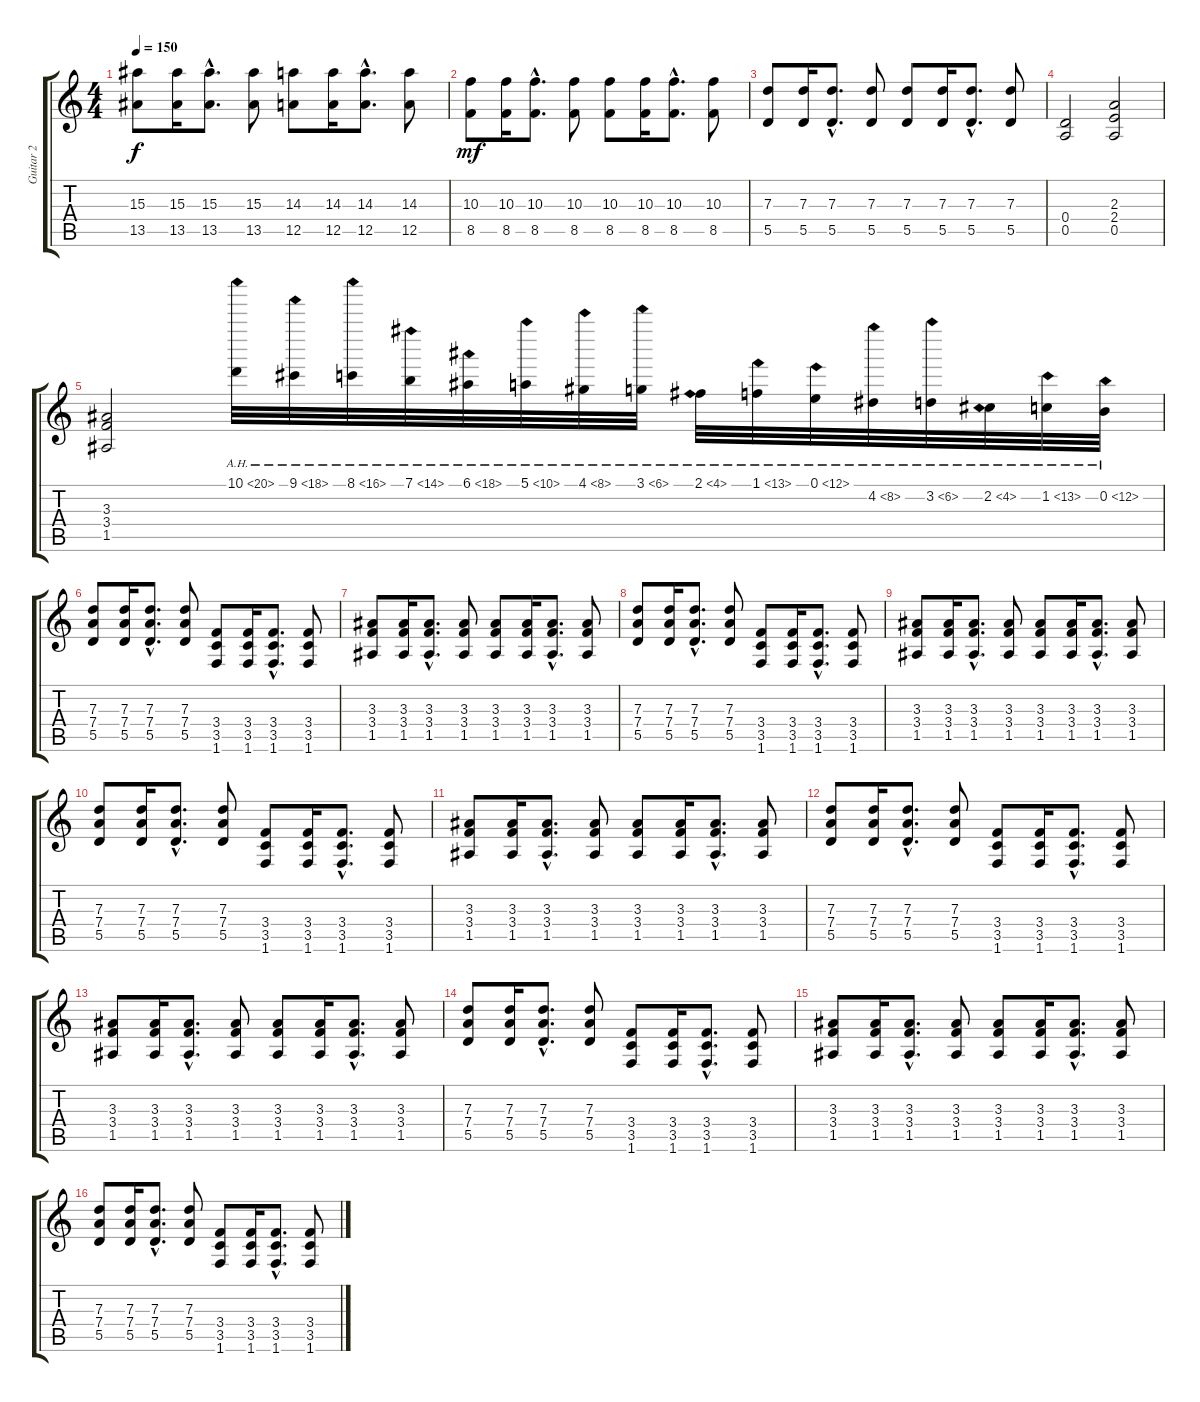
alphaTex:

\track ("Guitar 2" "Guitar 2") {instrument distortionguitar}
\staff {score tabs}
\tuning (E4 B3 G3 D3 A2 E2) {hide}
\ts (4 4)
\tempo 150
\clef g2
\ks c
(15.3 13.5).8{dy f} (15.3 13.5).16 (15.3{hac} 13.5{hac}).8{d} (15.3 13.5).8 (14.3 12.5).8 (14.3 12.5).16 (14.3{hac} 12.5{hac}).8{d} (14.3 12.5).8 |
(10.3 8.5).8{dy mf} (10.3 8.5).16 (10.3{hac} 8.5{hac}).8{d} (10.3 8.5).8 (10.3 8.5).8 (10.3 8.5).16 (10.3{hac} 8.5{hac}).8{d} (10.3 8.5).8 |
(7.3 5.5).8 (7.3 5.5).16 (7.3{hac} 5.5{hac}).8{d} (7.3 5.5).8 (7.3 5.5).8 (7.3 5.5).16 (7.3{hac} 5.5{hac}).8{d} (7.3 5.5).8 |
(0.4 0.5).2 (2.3 2.4 0.5).2 |
(3.3 3.4 1.5).2 10.1{ah 10}.32 9.1{ah 9}.32 8.1{ah 8}.32 7.1{ah 7}.32 6.1{ah 12}.32 5.1{ah 5}.32 4.1{ah 4}.32 3.1{ah 3}.32 2.1{ah 2}.32 1.1{ah 12}.32 0.1{ah 12}.32 4.2{ah 4}.32 3.2{ah 3}.32 2.2{ah 2}.32 1.2{ah 12}.32 0.2{ah 12}.32 |
(7.3 7.4 5.5).8 (7.3 7.4 5.5).16 (7.3{hac} 7.4{hac} 5.5{hac}).8{d} (7.3 7.4 5.5).8 (3.4 3.5 1.6).8 (3.4 3.5 1.6).16 (3.4{hac} 3.5{hac} 1.6{hac}).8{d} (3.4 3.5 1.6).8 |
(3.3 3.4 1.5).8 (3.3 3.4 1.5).16 (3.3{hac} 3.4{hac} 1.5{hac}).8{d} (3.3 3.4 1.5).8 (3.3 3.4 1.5).8 (3.3 3.4 1.5).16 (3.3{hac} 3.4{hac} 1.5{hac}).8{d} (3.3 3.4 1.5).8 |
(7.3 7.4 5.5).8 (7.3 7.4 5.5).16 (7.3{hac} 7.4{hac} 5.5{hac}).8{d} (7.3 7.4 5.5).8 (3.4 3.5 1.6).8 (3.4 3.5 1.6).16 (3.4{hac} 3.5{hac} 1.6{hac}).8{d} (3.4 3.5 1.6).8 |
(3.3 3.4 1.5).8 (3.3 3.4 1.5).16 (3.3{hac} 3.4{hac} 1.5{hac}).8{d} (3.3 3.4 1.5).8 (3.3 3.4 1.5).8 (3.3 3.4 1.5).16 (3.3{hac} 3.4{hac} 1.5{hac}).8{d} (3.3 3.4 1.5).8 |
(7.3 7.4 5.5).8 (7.3 7.4 5.5).16 (7.3{hac} 7.4{hac} 5.5{hac}).8{d} (7.3 7.4 5.5).8 (3.4 3.5 1.6).8 (3.4 3.5 1.6).16 (3.4{hac} 3.5{hac} 1.6{hac}).8{d} (3.4 3.5 1.6).8 |
(3.3 3.4 1.5).8 (3.3 3.4 1.5).16 (3.3{hac} 3.4{hac} 1.5{hac}).8{d} (3.3 3.4 1.5).8 (3.3 3.4 1.5).8 (3.3 3.4 1.5).16 (3.3{hac} 3.4{hac} 1.5{hac}).8{d} (3.3 3.4 1.5).8 |
(7.3 7.4 5.5).8 (7.3 7.4 5.5).16 (7.3{hac} 7.4{hac} 5.5{hac}).8{d} (7.3 7.4 5.5).8 (3.4 3.5 1.6).8 (3.4 3.5 1.6).16 (3.4{hac} 3.5{hac} 1.6{hac}).8{d} (3.4 3.5 1.6).8 |
(3.3 3.4 1.5).8 (3.3 3.4 1.5).16 (3.3{hac} 3.4{hac} 1.5{hac}).8{d} (3.3 3.4 1.5).8 (3.3 3.4 1.5).8 (3.3 3.4 1.5).16 (3.3{hac} 3.4{hac} 1.5{hac}).8{d} (3.3 3.4 1.5).8 |
(7.3 7.4 5.5).8 (7.3 7.4 5.5).16 (7.3{hac} 7.4{hac} 5.5{hac}).8{d} (7.3 7.4 5.5).8 (3.4 3.5 1.6).8 (3.4 3.5 1.6).16 (3.4{hac} 3.5{hac} 1.6{hac}).8{d} (3.4 3.5 1.6).8 |
(3.3 3.4 1.5).8 (3.3 3.4 1.5).16 (3.3{hac} 3.4{hac} 1.5{hac}).8{d} (3.3 3.4 1.5).8 (3.3 3.4 1.5).8 (3.3 3.4 1.5).16 (3.3{hac} 3.4{hac} 1.5{hac}).8{d} (3.3 3.4 1.5).8 |
(7.3 7.4 5.5).8 (7.3 7.4 5.5).16 (7.3{hac} 7.4{hac} 5.5{hac}).8{d} (7.3 7.4 5.5).8 (3.4 3.5 1.6).8 (3.4 3.5 1.6).16 (3.4{hac} 3.5{hac} 1.6{hac}).8{d} (3.4 3.5 1.6).8
